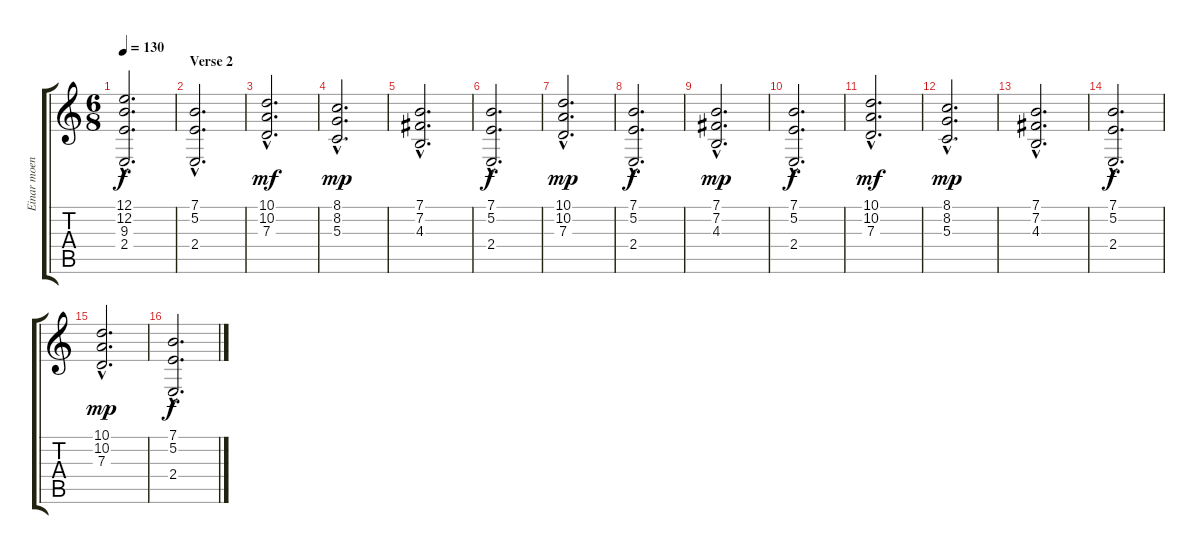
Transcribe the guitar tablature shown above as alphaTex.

\track ("Einar moen (mid)" "Einar moen") {instrument stringensemble1}
\staff {score tabs}
\tuning (E4 B3 G3 D3 A2 E2) {hide}
\ts (6 8)
\tempo 130
\clef g2
\ks c
(12.1{hac t} 12.2{hac t} 9.3{hac t} 2.4{hac t}).2{d dy f} |
\section ("" "Verse 2")
(7.1{hac} 5.2{hac} 2.4{hac}).2{d} |
(10.1{hac} 10.2{hac} 7.3{hac}).2{d dy mf} |
(8.1{hac} 8.2{hac} 5.3{hac}).2{d dy mp} |
(7.1{hac} 7.2{hac} 4.3{hac}).2{d} |
(7.1{hac} 5.2{hac} 2.4{hac}).2{d dy f} |
(10.1{hac} 10.2{hac} 7.3{hac}).2{d dy mp} |
(7.1{hac} 5.2{hac} 2.4{hac}).2{d dy f} |
(7.1{hac} 7.2{hac} 4.3{hac}).2{d dy mp} |
(7.1{hac} 5.2{hac} 2.4{hac}).2{d dy f} |
(10.1{hac} 10.2{hac} 7.3{hac}).2{d dy mf} |
(8.1{hac} 8.2{hac} 5.3{hac}).2{d dy mp} |
(7.1{hac} 7.2{hac} 4.3{hac}).2{d} |
(7.1{hac} 5.2{hac} 2.4{hac}).2{d dy f} |
(10.1{hac} 10.2{hac} 7.3{hac}).2{d dy mp} |
(7.1{hac} 5.2{hac} 2.4{hac}).2{d dy f}
